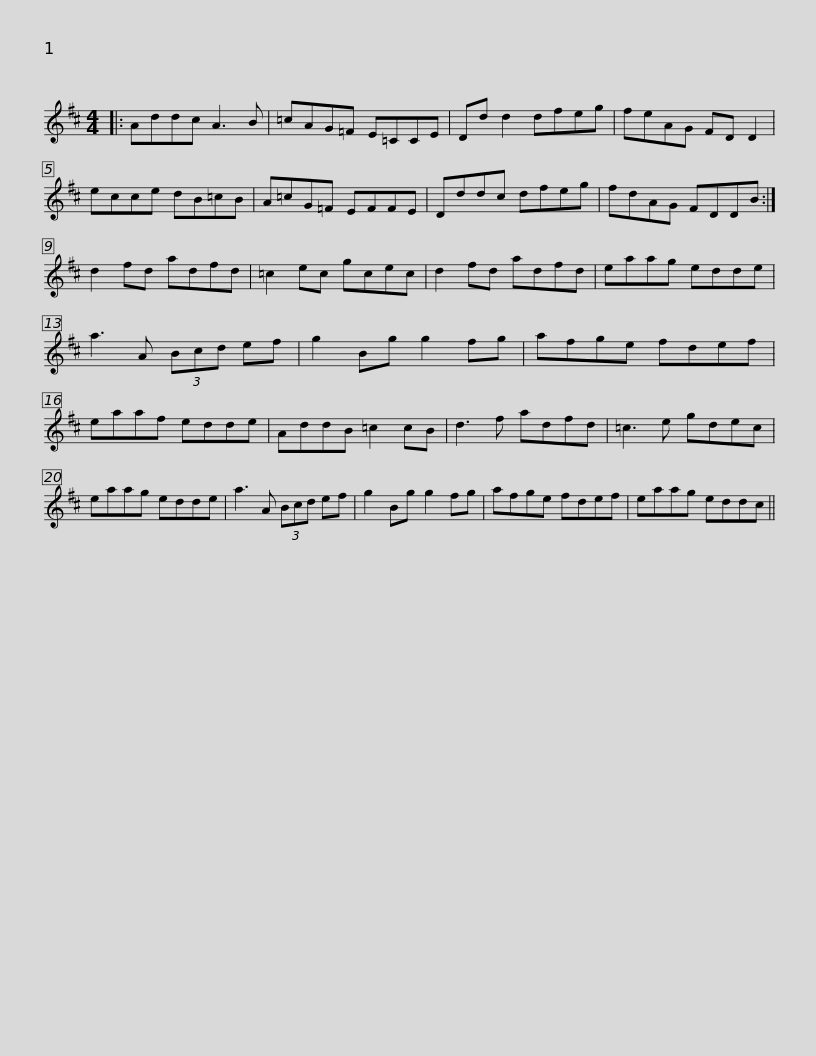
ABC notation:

X:1
L:1/8
M:4/4
I:linebreak $
K:D
V:1 treble
V:1
|: Addc A3 B | =cAG=F E=CCE | Dd d2 dfeg | feAG FD D2 | ecce dB=cB |$ %5
 A=cG=F EFFE | Dddc dfeg | fdAG FDDB :| d2 fd adfd | =c2 ec gcec |$ %10
 d2 fd adfd | eaag edde | a3 A (3Bcd ef | g2 Bg g2 fg | afge fdef |$ %15
 eaaf edde | AddB =c2 cB | d3 f adfd | =c3 e gdec | eaag edde | %20
 a3 A (3Bcd ef |$ g2 Bg g2 fg | afge fdef | eaag eddc || %24
